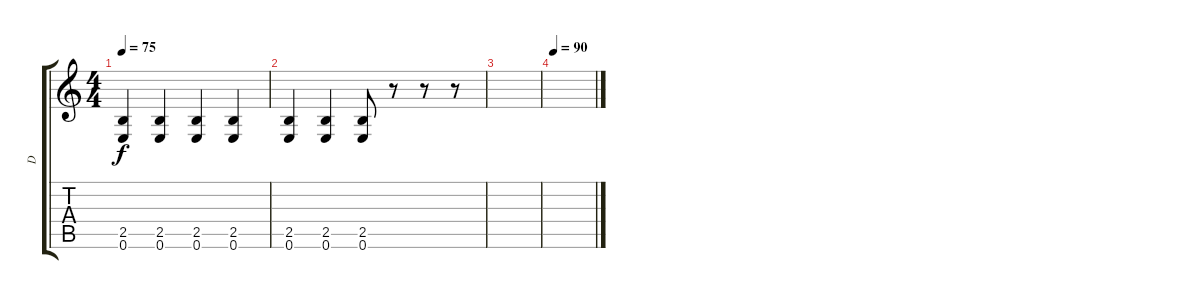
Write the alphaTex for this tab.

\track ("D" "D") {instrument distortionguitar}
\staff {score tabs}
\tuning (E4 B3 G3 D3 A2 E2) {hide}
\ts (4 4)
\tempo 75
\clef g2
\ks c
(2.5 0.6).4{dy f} (2.5 0.6).4 (2.5 0.6).4 (2.5 0.6).4 |
(2.5 0.6).4 (2.5 0.6).4 (2.5 0.6).8 r.8 r.8 r.8 |
|
\tempo 90
